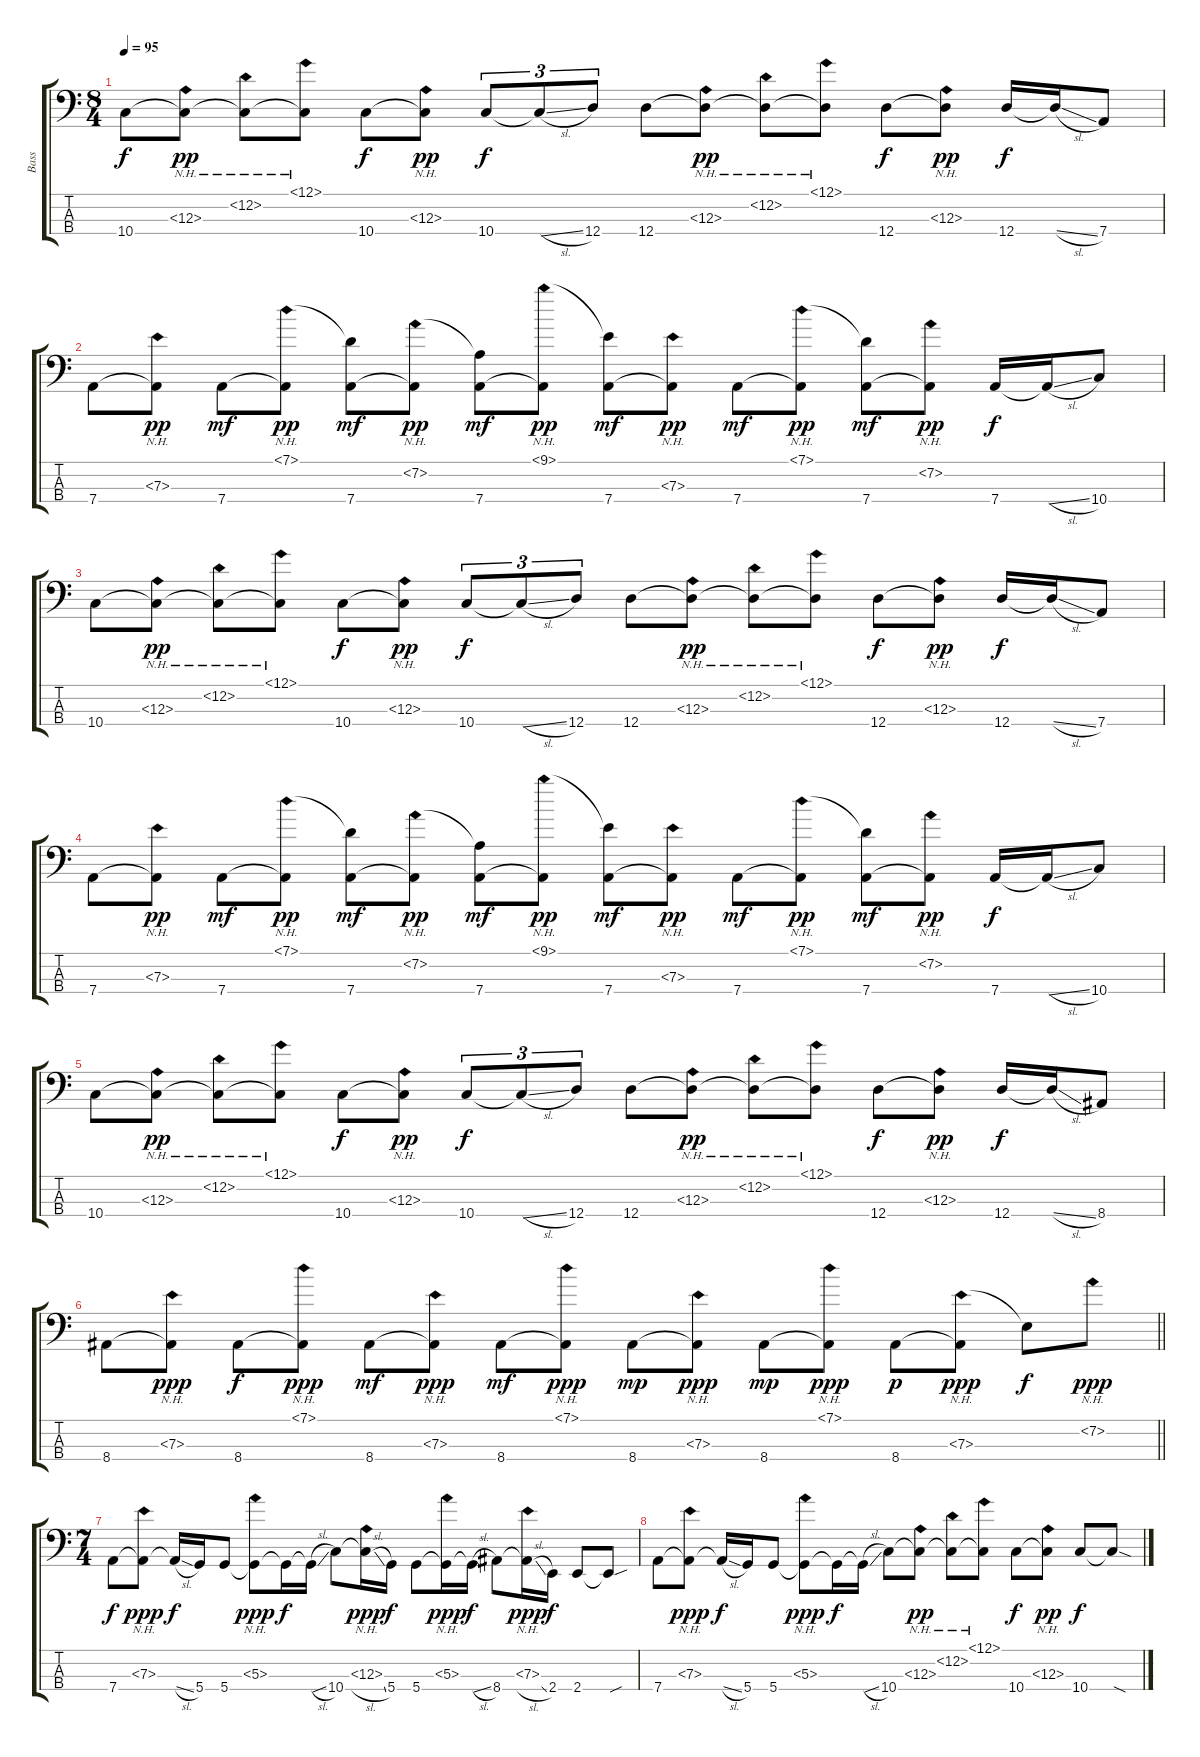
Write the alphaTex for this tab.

\track ("Bass" "Bass") {instrument electricbassfinger}
\staff {score tabs}
\tuning (G2 D2 A1 D1) {hide}
\ts (8 4)
\tempo 95
\clef f4
\ks c
10.4.8{dy f} (12.3{nh} 10.4{t}).8{dy pp} (12.2{nh} 10.4{t}).8 (12.1{nh} 10.4{t}).8 10.4.8{dy f} (12.3{nh} 10.4{t}).8{dy pp} 10.4.8{tu (3 2) dy f} 10.4{sl t}.8{tu (3 2)} 12.4.8{tu (3 2)} 12.4.8 (12.3{nh} 12.4{t}).8{dy pp} (12.2{nh} 12.4{t}).8 (12.1{nh} 12.4{t}).8 12.4.8{dy f} (12.3{nh} 12.4{t}).8{dy pp} 12.4.16{dy f} 12.4{sl t}.16 7.4.8 |
7.4.8 (7.3{nh} 7.4{t}).8{dy pp} 7.4.8{dy mf} (7.1{nh} 7.4{t}).8{dy pp} (7.1{t} 7.4).8{dy mf} (7.2{nh} 7.4{t}).8{dy pp} (7.2{t} 7.4).8{dy mf} (9.1{nh} 7.4{t}).8{dy pp} (9.1{t} 7.4).8{dy mf} (7.3{nh} 7.4{t}).8{dy pp} 7.4.8{dy mf} (7.1{nh} 7.4{t}).8{dy pp} (7.1{t} 7.4).8{dy mf} (7.2{nh} 7.4{t}).8{dy pp} 7.4.16{dy f} 7.4{sl t}.16 10.4.8 |
10.4.8 (12.3{nh} 10.4{t}).8{dy pp} (12.2{nh} 10.4{t}).8 (12.1{nh} 10.4{t}).8 10.4.8{dy f} (12.3{nh} 10.4{t}).8{dy pp} 10.4.8{tu (3 2) dy f} 10.4{sl t}.8{tu (3 2)} 12.4.8{tu (3 2)} 12.4.8 (12.3{nh} 12.4{t}).8{dy pp} (12.2{nh} 12.4{t}).8 (12.1{nh} 12.4{t}).8 12.4.8{dy f} (12.3{nh} 12.4{t}).8{dy pp} 12.4.16{dy f} 12.4{sl t}.16 7.4.8 |
7.4.8 (7.3{nh} 7.4{t}).8{dy pp} 7.4.8{dy mf} (7.1{nh} 7.4{t}).8{dy pp} (7.1{t} 7.4).8{dy mf} (7.2{nh} 7.4{t}).8{dy pp} (7.2{t} 7.4).8{dy mf} (9.1{nh} 7.4{t}).8{dy pp} (9.1{t} 7.4).8{dy mf} (7.3{nh} 7.4{t}).8{dy pp} 7.4.8{dy mf} (7.1{nh} 7.4{t}).8{dy pp} (7.1{t} 7.4).8{dy mf} (7.2{nh} 7.4{t}).8{dy pp} 7.4.16{dy f} 7.4{sl t}.16 10.4.8 |
10.4.8 (12.3{nh} 10.4{t}).8{dy pp} (12.2{nh} 10.4{t}).8 (12.1{nh} 10.4{t}).8 10.4.8{dy f} (12.3{nh} 10.4{t}).8{dy pp} 10.4.8{tu (3 2) dy f} 10.4{sl t}.8{tu (3 2)} 12.4.8{tu (3 2)} 12.4.8 (12.3{nh} 12.4{t}).8{dy pp} (12.2{nh} 12.4{t}).8 (12.1{nh} 12.4{t}).8 12.4.8{dy f} (12.3{nh} 12.4{t}).8{dy pp} 12.4.16{dy f} 12.4{sl t}.16 8.4.8 |
\barLineRight lightlight
8.4.8 (7.3{nh} 8.4{t}).8{dy ppp} 8.4.8{dy f} (7.1{nh} 8.4{t}).8{dy ppp} 8.4.8{dy mf} (7.3{nh} 8.4{t}).8{dy ppp} 8.4.8{dy mf} (7.1{nh} 8.4{t}).8{dy ppp} 8.4.8{dy mp} (7.3{nh} 8.4{t}).8{dy ppp} 8.4.8{dy mp} (7.1{nh} 8.4{t}).8{dy ppp} 8.4.8{dy p} (7.3{nh} 8.4{t}).8{dy ppp} 7.3{t}.8{dy f} 7.2{nh}.8{dy ppp} |
\ts (7 4)
\section ("" "")
7.4.8{dy f} (7.3{nh} 7.4{t}).8{dy ppp} 7.4{sl t}.16{dy f} 5.4.16 5.4.8 (5.3{nh} 5.4{t}).8{dy ppp} 5.4{t}.16{dy f} 5.4{sl t}.16 10.4.8 (12.3{nh} 10.4{sl t}).16{dy ppp} 5.4.16{dy f} 5.4.8 (5.3{nh} 5.4{t}).16{dy ppp} 5.4{sl t}.16{dy f} 8.4.8 (7.3{nh} 8.4{sl t}).16{dy ppp} 2.4.16{dy f} 2.4.8 2.4{sou t}.8 |
7.4.8 (7.3{nh} 7.4{t}).8{dy ppp} 7.4{sl t}.16{dy f} 5.4.16 5.4.8 (5.3{nh} 5.4{t}).8{dy ppp} 5.4{t}.16{dy f} 5.4{sl t}.16 10.4.8 (12.3{nh} 10.4{t}).8{dy pp} (12.2{nh} 10.4{t}).8 (12.1{nh} 10.4{t}).8 10.4.8{dy f} (12.3{nh} 10.4{t}).8{dy pp} 10.4.8{dy f} 10.4{sod t}.8
